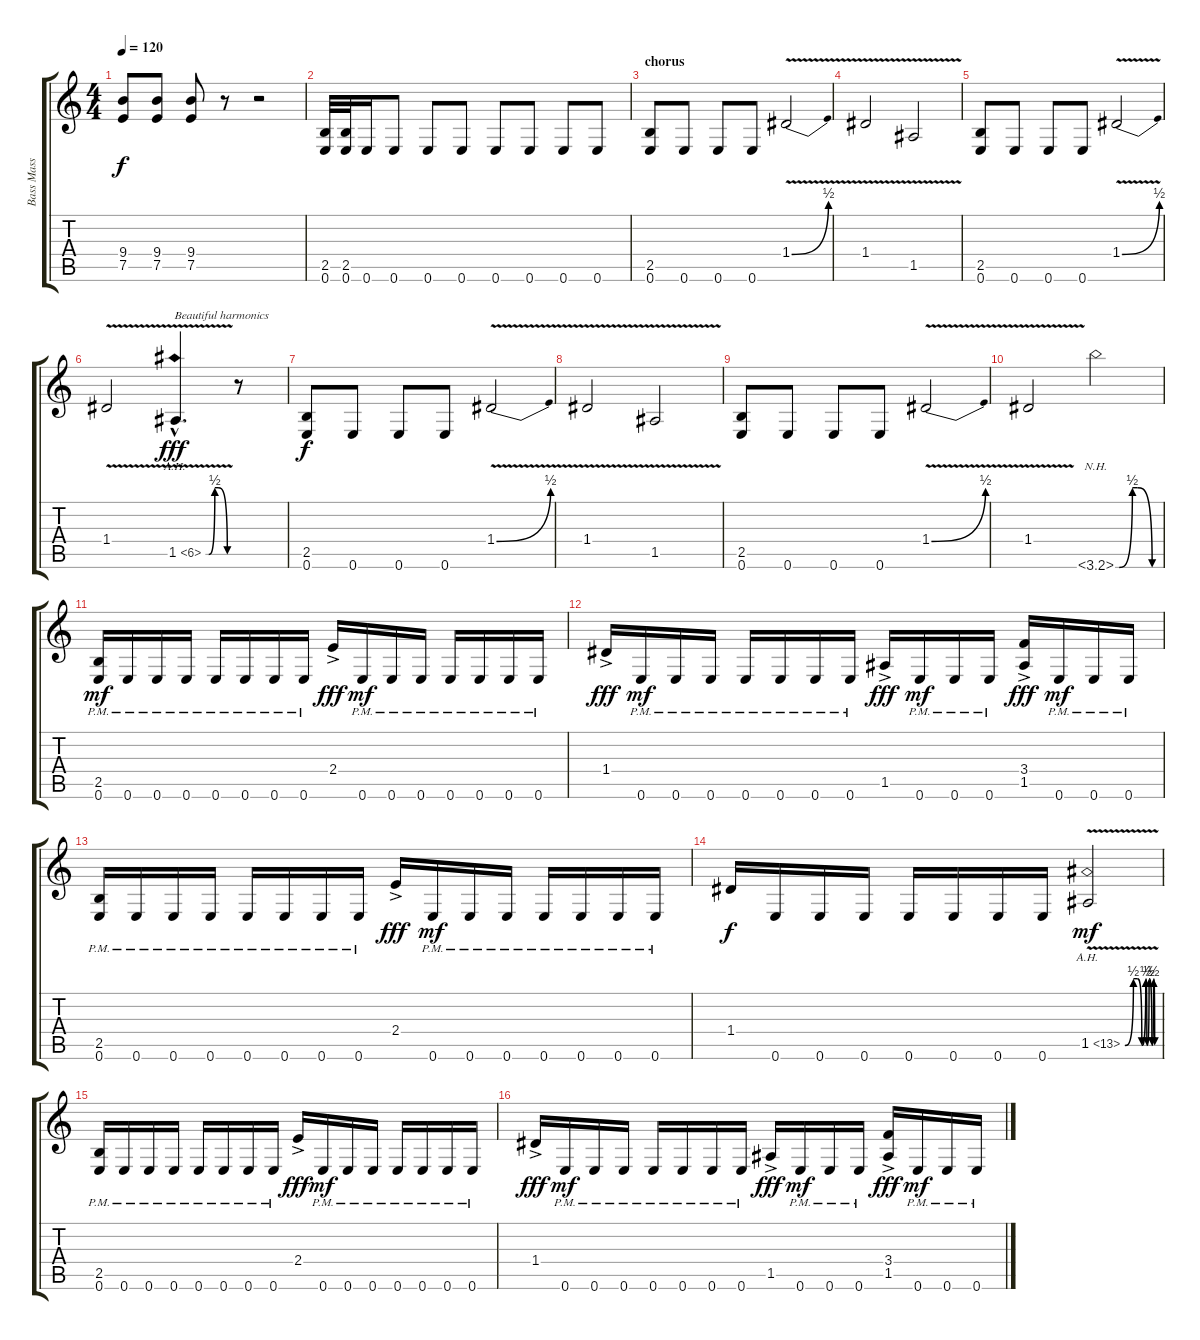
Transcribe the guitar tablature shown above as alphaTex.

\track ("Bass Mass" "Bass Mass") {instrument overdrivenguitar}
\staff {score tabs}
\tuning (E4 B3 G3 D3 A2 E2) {hide}
\ts (4 4)
\tempo 120
\clef g2
\ks c
(9.4 7.5).8{dy f} (9.4 7.5).8 (9.4 7.5).8 r.8 r.2 |
(2.5 0.6).32 (2.5 0.6).32 0.6.16 0.6.8 0.6.8 0.6.8 0.6.8 0.6.8 0.6.8 0.6.8 |
\section ("" "chorus")
(2.5 0.6).8 0.6.8 0.6.8 0.6.8 1.4{be (bend 0 0 60 2) v}.2 |
1.4{v}.2 1.5{v}.2 |
(2.5 0.6).8 0.6.8 0.6.8 0.6.8 1.4{be (bend 0 0 60 2) v}.2 |
1.4{v}.2 1.5{be (custom 0 0 7 0 22 2 30 2 53 0 60 0) ah 5 v hac}.4{d txt "Beautiful harmonics" dy fff instrument guitarharmonics} r.8 |
(2.5 0.6).8{dy f instrument overdrivenguitar} 0.6.8 0.6.8 0.6.8 1.4{be (bend 0 0 60 2) v}.2 |
1.4{v}.2 1.5{v}.2 |
(2.5 0.6).8 0.6.8 0.6.8 0.6.8 1.4{be (bend 0 0 60 2) v}.2 |
1.4{v}.2 3.6{be (custom 0 0 5 0 23 2 30 2 50 0 60 0) nh}.2{instrument guitarharmonics} |
(2.5 0.6{pm}).16{dy mf volume 13 instrument overdrivenguitar} 0.6{pm}.16 0.6{pm}.16 0.6{pm}.16 0.6{pm}.16 0.6{pm}.16 0.6{pm}.16 0.6{pm}.16 2.4{ac}.16{dy fff} 0.6{pm}.16{dy mf} 0.6{pm}.16 0.6{pm}.16 0.6{pm}.16 0.6{pm}.16 0.6{pm}.16 0.6{pm}.16 |
1.4{ac}.16{dy fff} 0.6{pm}.16{dy mf} 0.6{pm}.16 0.6{pm}.16 0.6{pm}.16 0.6{pm}.16 0.6{pm}.16 0.6{pm}.16 1.5{ac}.16{dy fff} 0.6{pm}.16{dy mf} 0.6{pm}.16 0.6{pm}.16 (3.4{ac} 1.5{ac}).16{dy fff} 0.6{pm}.16{dy mf} 0.6{pm}.16 0.6{pm}.16 |
(2.5 0.6{pm}).16 0.6{pm}.16 0.6{pm}.16 0.6{pm}.16 0.6{pm}.16 0.6{pm}.16 0.6{pm}.16 0.6{pm}.16 2.4{ac}.16{dy fff} 0.6{pm}.16{dy mf} 0.6{pm}.16 0.6{pm}.16 0.6{pm}.16 0.6{pm}.16 0.6{pm}.16 0.6{pm}.16 |
1.4.16{dy f} 0.6.16 0.6.16 0.6.16 0.6.16 0.6.16 0.6.16 0.6.16 1.5{be (custom 0 0 15 2 22 2 30 0 37 2 39 0 43 2 48 0 51 2 53 0 60 0) ah 12 v}.2{dy mf instrument guitarharmonics} |
(2.5 0.6{pm}).16{volume 13 instrument overdrivenguitar} 0.6{pm}.16 0.6{pm}.16 0.6{pm}.16 0.6{pm}.16 0.6{pm}.16 0.6{pm}.16 0.6{pm}.16 2.4{ac}.16{dy fff} 0.6{pm}.16{dy mf} 0.6{pm}.16 0.6{pm}.16 0.6{pm}.16 0.6{pm}.16 0.6{pm}.16 0.6{pm}.16 |
1.4{ac}.16{dy fff} 0.6{pm}.16{dy mf} 0.6{pm}.16 0.6{pm}.16 0.6{pm}.16 0.6{pm}.16 0.6{pm}.16 0.6{pm}.16 1.5{ac}.16{dy fff} 0.6{pm}.16{dy mf} 0.6{pm}.16 0.6{pm}.16 (3.4{ac} 1.5{ac}).16{dy fff} 0.6{pm}.16{dy mf} 0.6{pm}.16 0.6{pm}.16
